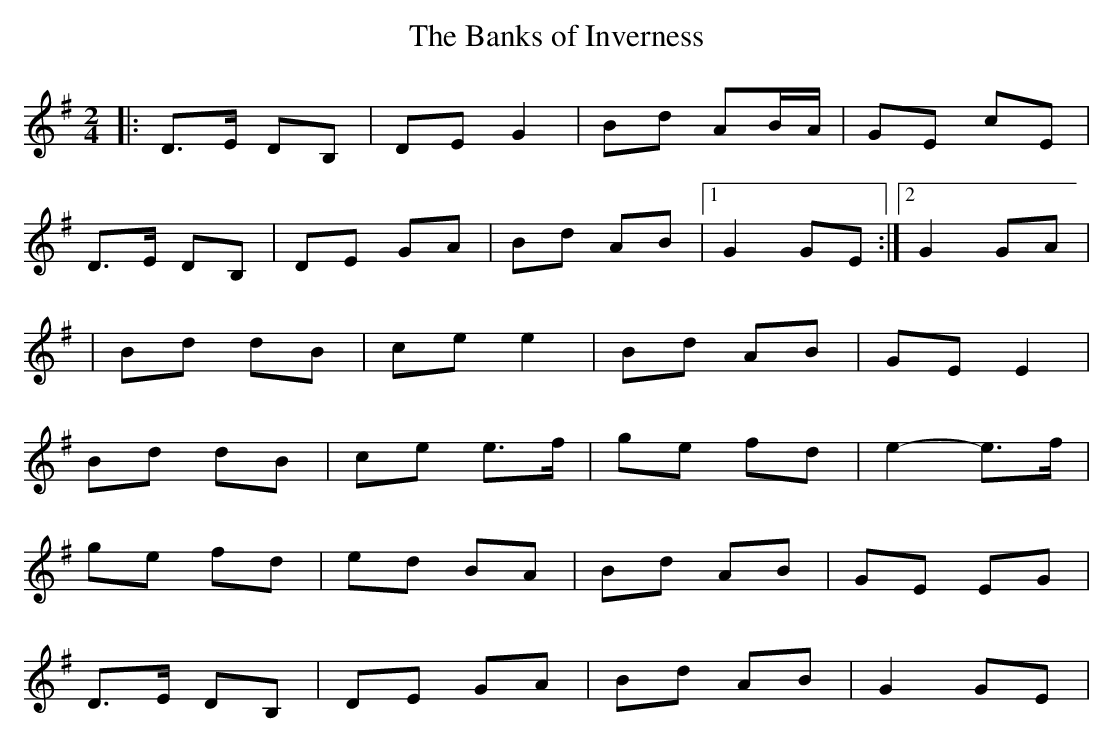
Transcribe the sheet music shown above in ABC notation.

X:1
T:Banks of Inverness, The
M:2/4
L:1/8
K:G
|: D>E DB, | DE G2 | Bd AB/A/ | GE cE |
D>E DB, | DE GA | Bd AB |1 G2 GE :|2 G2 GA |
|Bd dB | ce e2 | Bd AB | GE E2 |
Bd dB | ce e>f | ge fd | e2- e>f |
ge fd | ed BA | Bd AB | GE EG |
D>E DB, | DE GA | Bd AB | G2 GE |
